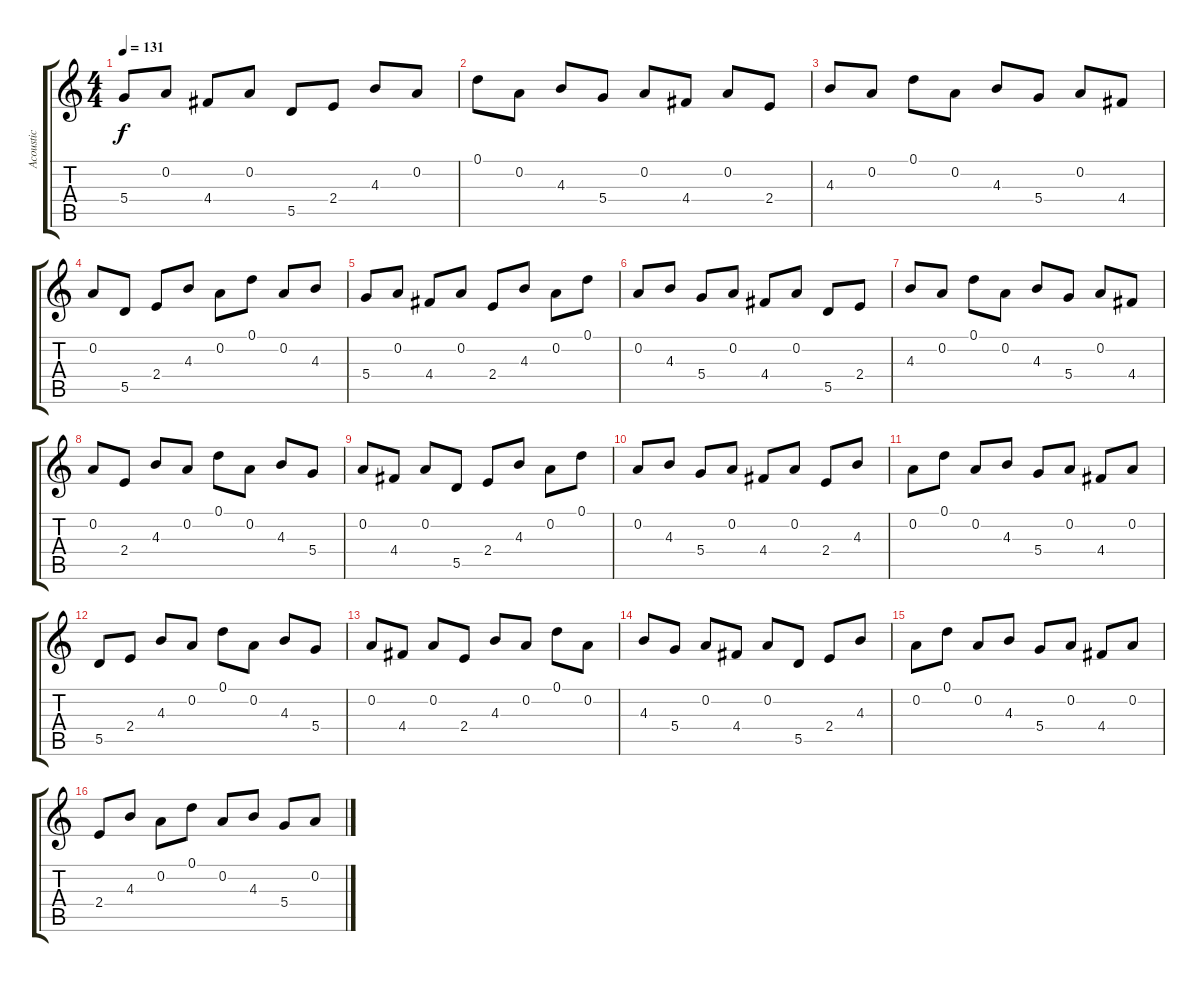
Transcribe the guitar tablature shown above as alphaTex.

\track ("Acoustic" "Acoustic") {instrument acousticguitarsteel}
\staff {score tabs}
\tuning (D4 A3 G3 D3 A2 E2) {hide}
\ts (4 4)
\tempo 131
\clef g2
\ks c
5.4.8{dy f} 0.2.8 4.4.8 0.2.8 5.5.8 2.4.8 4.3.8 0.2.8 |
0.1.8 0.2.8 4.3.8 5.4.8 0.2.8 4.4.8 0.2.8 2.4.8 |
4.3.8 0.2.8 0.1.8 0.2.8 4.3.8 5.4.8 0.2.8 4.4.8 |
0.2.8 5.5.8 2.4.8 4.3.8 0.2.8 0.1.8 0.2.8 4.3.8 |
5.4.8 0.2.8 4.4.8 0.2.8 2.4.8 4.3.8 0.2.8 0.1.8 |
0.2.8 4.3.8 5.4.8 0.2.8 4.4.8 0.2.8 5.5.8 2.4.8 |
4.3.8 0.2.8 0.1.8 0.2.8 4.3.8 5.4.8 0.2.8 4.4.8 |
0.2.8 2.4.8 4.3.8 0.2.8 0.1.8 0.2.8 4.3.8 5.4.8 |
0.2.8 4.4.8 0.2.8 5.5.8 2.4.8 4.3.8 0.2.8 0.1.8 |
0.2.8 4.3.8 5.4.8 0.2.8 4.4.8 0.2.8 2.4.8 4.3.8 |
0.2.8 0.1.8 0.2.8 4.3.8 5.4.8 0.2.8 4.4.8 0.2.8 |
5.5.8 2.4.8 4.3.8 0.2.8 0.1.8 0.2.8 4.3.8 5.4.8 |
0.2.8 4.4.8 0.2.8 2.4.8 4.3.8 0.2.8 0.1.8 0.2.8 |
4.3.8 5.4.8 0.2.8 4.4.8 0.2.8 5.5.8 2.4.8 4.3.8 |
0.2.8 0.1.8 0.2.8 4.3.8 5.4.8 0.2.8 4.4.8 0.2.8 |
2.4.8 4.3.8 0.2.8 0.1.8 0.2.8 4.3.8 5.4.8 0.2.8
